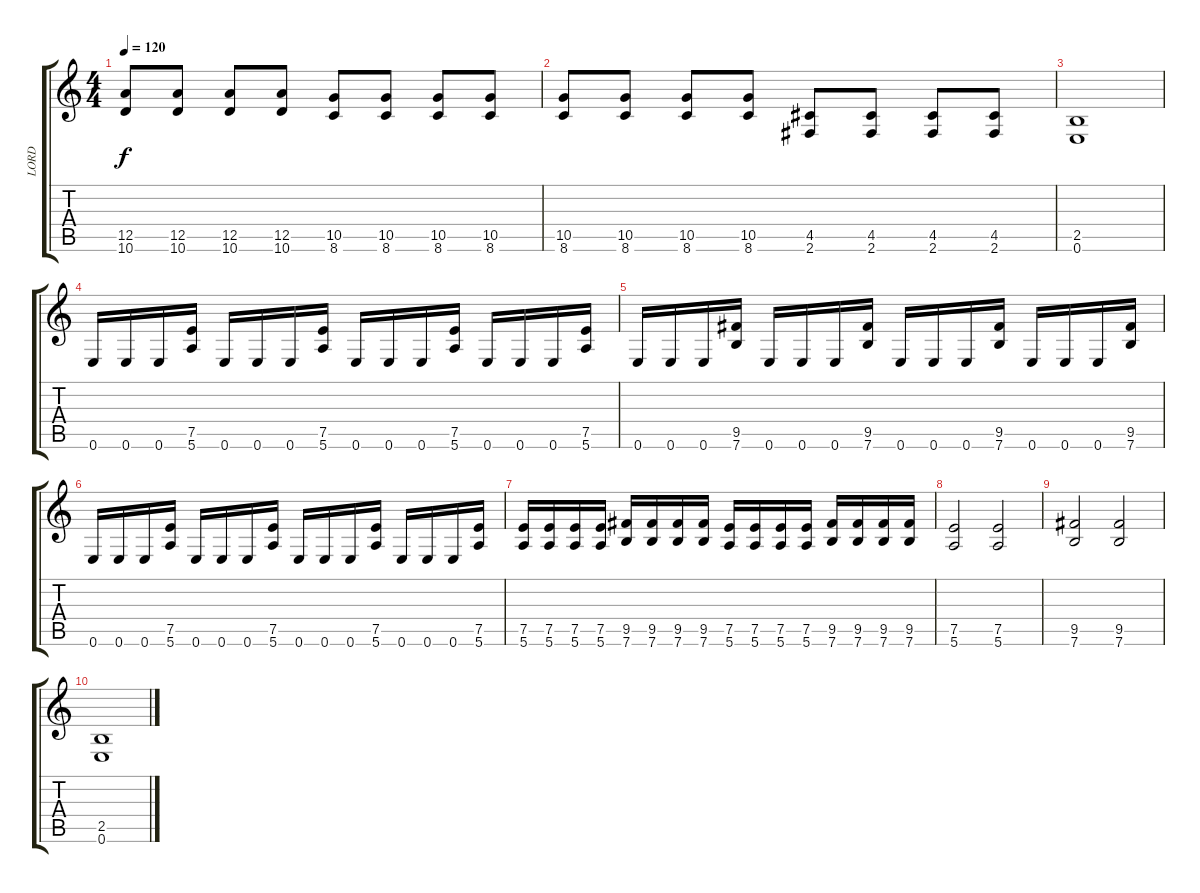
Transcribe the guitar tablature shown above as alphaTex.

\track ("LORD" "LORD") {instrument distortionguitar}
\staff {score tabs}
\tuning (E4 B3 G3 D3 A2 E2) {hide}
\ts (4 4)
\tempo 120
\clef g2
\ks c
(12.5 10.6).8{dy f} (12.5 10.6).8 (12.5 10.6).8 (12.5 10.6).8 (10.5 8.6).8 (10.5 8.6).8 (10.5 8.6).8 (10.5 8.6).8 |
(10.5 8.6).8 (10.5 8.6).8 (10.5 8.6).8 (10.5 8.6).8 (4.5 2.6).8 (4.5 2.6).8 (4.5 2.6).8 (4.5 2.6).8 |
(2.5 0.6).1 |
0.6.16 0.6.16 0.6.16 (7.5 5.6).16 0.6.16 0.6.16 0.6.16 (7.5 5.6).16 0.6.16 0.6.16 0.6.16 (7.5 5.6).16 0.6.16 0.6.16 0.6.16 (7.5 5.6).16 |
0.6.16 0.6.16 0.6.16 (9.5 7.6).16 0.6.16 0.6.16 0.6.16 (9.5 7.6).16 0.6.16 0.6.16 0.6.16 (9.5 7.6).16 0.6.16 0.6.16 0.6.16 (9.5 7.6).16 |
0.6.16 0.6.16 0.6.16 (7.5 5.6).16 0.6.16 0.6.16 0.6.16 (7.5 5.6).16 0.6.16 0.6.16 0.6.16 (7.5 5.6).16 0.6.16 0.6.16 0.6.16 (7.5 5.6).16 |
(7.5 5.6).16 (7.5 5.6).16 (7.5 5.6).16 (7.5 5.6).16 (9.5 7.6).16 (9.5 7.6).16 (9.5 7.6).16 (9.5 7.6).16 (7.5 5.6).16 (7.5 5.6).16 (7.5 5.6).16 (7.5 5.6).16 (9.5 7.6).16 (9.5 7.6).16 (9.5 7.6).16 (9.5 7.6).16 |
(7.5 5.6).2 (7.5 5.6).2 |
(9.5 7.6).2 (9.5 7.6).2 |
(2.5 0.6).1
